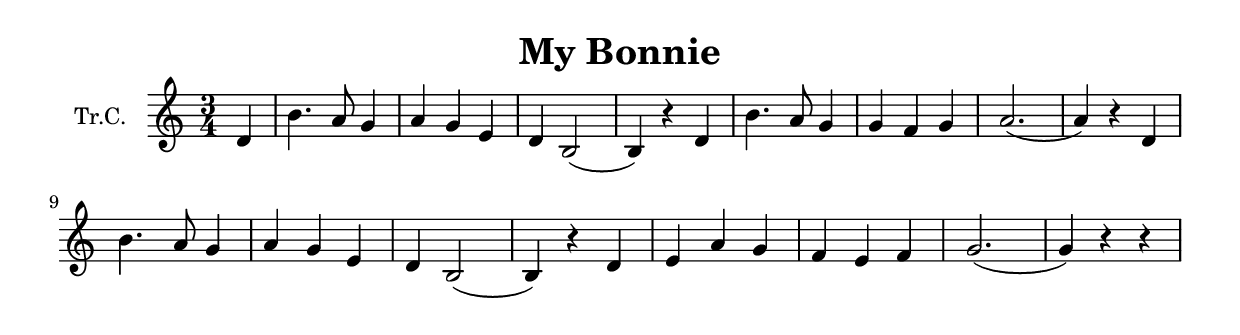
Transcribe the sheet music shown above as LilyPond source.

\version "2.18.2"

\header {
  title = "My Bonnie"
}

\paper {
  #(set-paper-size "a4")
}

global = {
  \key c \major
  \numericTimeSignature
  \time 3/4
  \partial 4
}

trumpetC = \relative c'' {
  \global
  % Poniżej wpisz nuty.
  d,4 | b'4. a8 g4 | a4 g4 e4 | d4 b2( | b4) r4
  d4 | b'4. a8 g4 | g4 f4 g4 | a2.( | a4) r4
  d,4 | b'4. a8 g4 | a4 g 4 e4 | d4 b2( | b4) r4
  d4  | e4 a4 g4 | f4 e4 f4 | g2.( |g4 ) r4 r4 
}

\score {
  \new Staff \with {
    instrumentName = "Tr.C."
    midiInstrument = "trumpet"
  } \trumpetC
  \layout { }
  \midi {
    \tempo 4=85
  }
}
